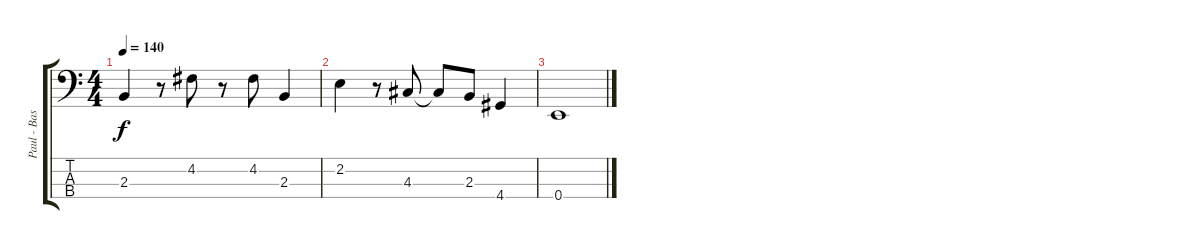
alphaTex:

\track ("Paul - Bass" "Paul - Bas") {instrument electricbasspick}
\staff {score tabs}
\tuning (G2 D2 A1 E1) {hide}
\ts (4 4)
\tempo 140
\clef f4
\ks c
2.3.4{dy f} r.8 4.2.8 r.8 4.2.8 2.3.4 |
2.2.4 r.8 4.3.8 4.3{t}.8 2.3.8 4.4.4 |
0.4.1
